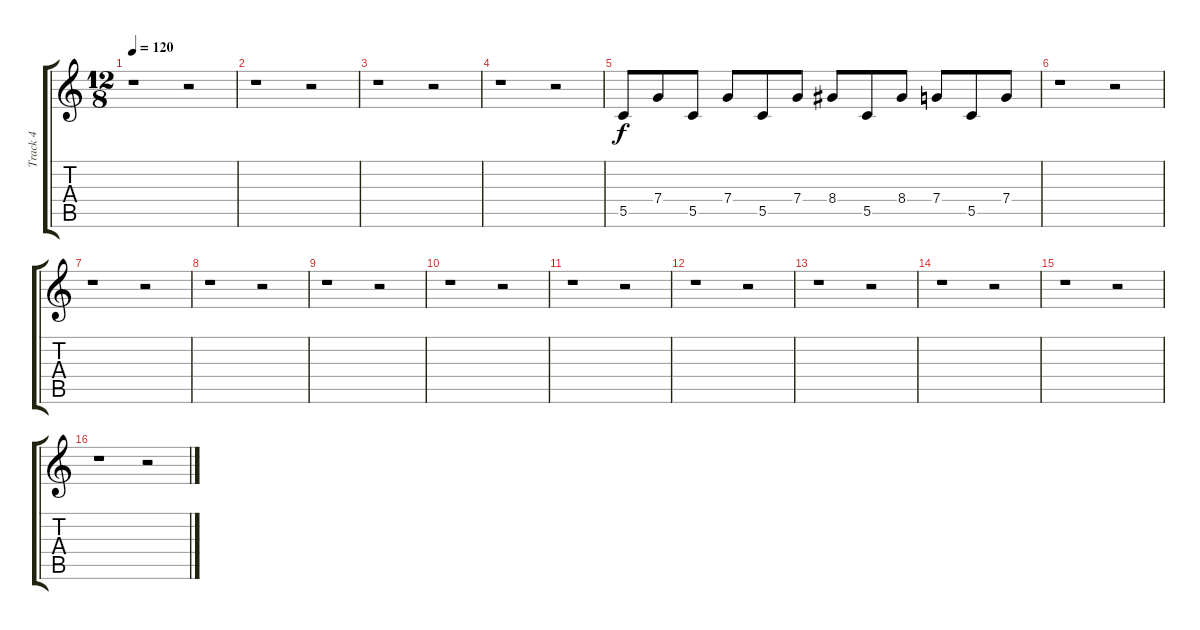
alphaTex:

\track ("Track 4" "Track 4") {instrument electricguitarclean}
\staff {score tabs}
\tuning (D4 A3 F3 C3 G2 C2) {hide}
\ts (12 8)
\tempo 120
\clef g2
\ks c
r.1{dy f} r.2 |
r.1 r.2 |
r.1 r.2 |
r.1 r.2 |
5.5.8 7.4.8 5.5.8 7.4.8 5.5.8 7.4.8 8.4.8 5.5.8 8.4.8 7.4.8 5.5.8 7.4.8 |
r.1 r.2 |
r.1 r.2 |
r.1 r.2 |
r.1 r.2 |
r.1 r.2 |
r.1 r.2 |
r.1 r.2 |
r.1 r.2 |
r.1 r.2 |
r.1 r.2 |
r.1 r.2
